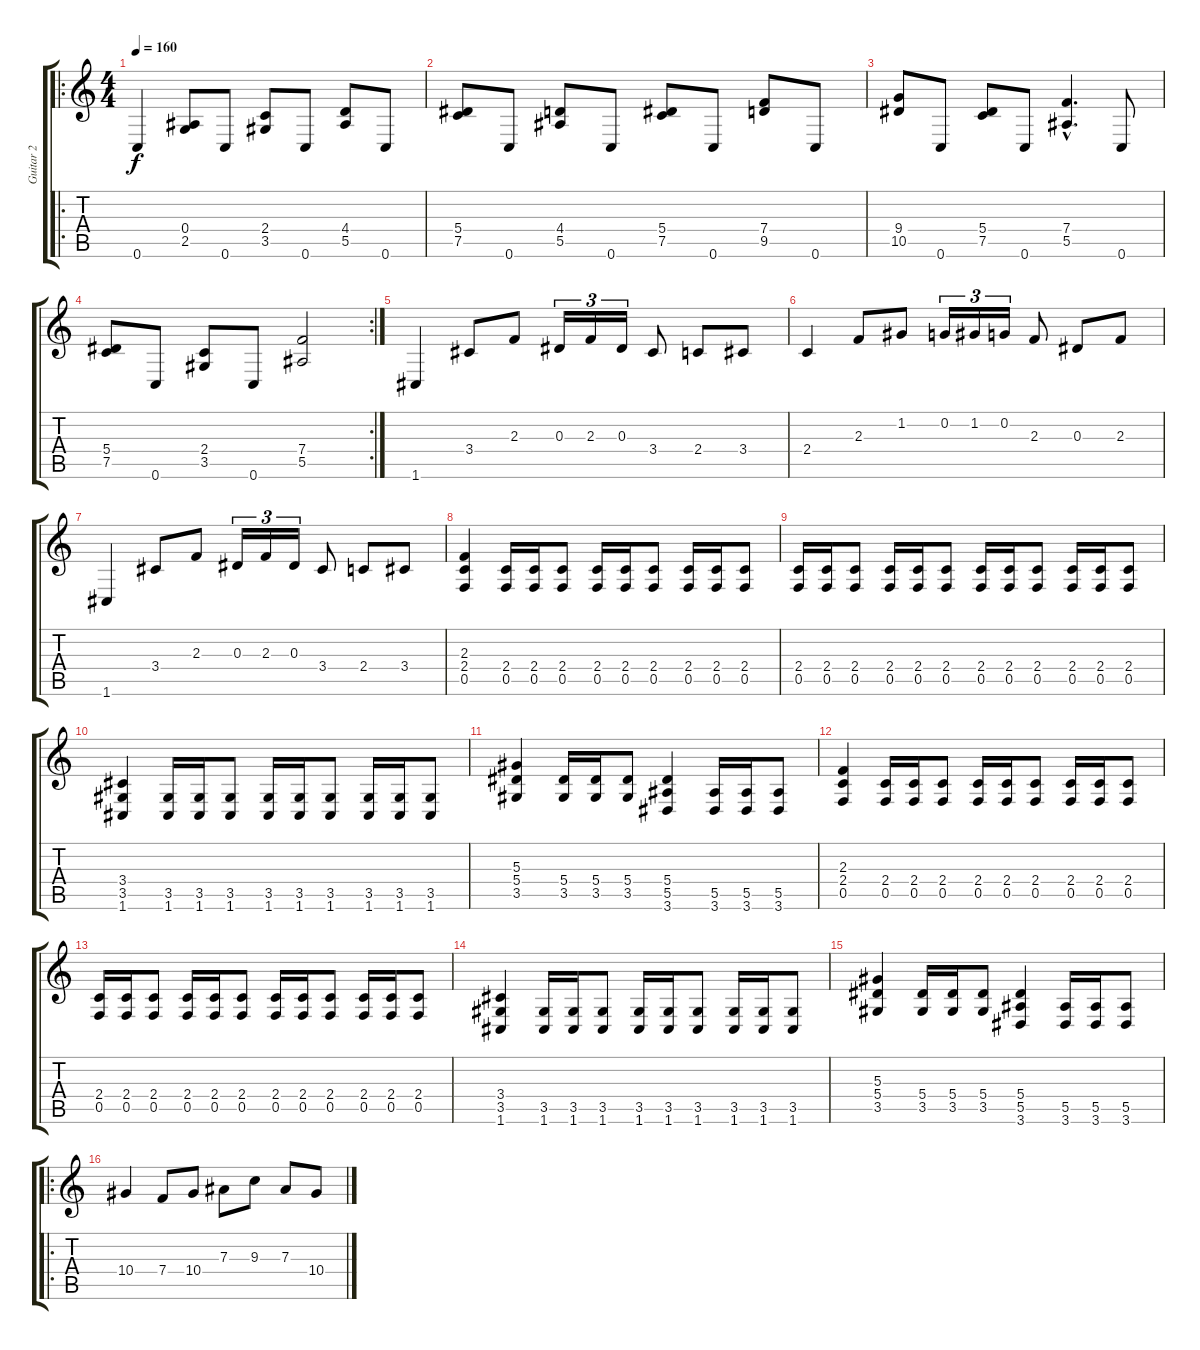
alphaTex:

\track ("Guitar 2" "Guitar 2") {instrument overdrivenguitar}
\staff {score tabs}
\tuning (C4 G3 Eb3 Bb2 F2 C2) {hide}
\ro
\ts (4 4)
\tempo 160
\clef g2
\ks c
0.6.4{dy f} (0.4 2.5).8 0.6.8 (2.4 3.5).8 0.6.8 (4.4 5.5).8 0.6.8 |
(5.4 7.5).8 0.6.8 (4.4 5.5).8 0.6.8 (5.4 7.5).8 0.6.8 (7.4 9.5).8 0.6.8 |
(9.4 10.5).8 0.6.8 (5.4 7.5).8 0.6.8 (7.4{hac} 5.5{hac}).4{d} 0.6.8 |
\rc 2
(5.4 7.5).8 0.6.8 (2.4 3.5).8 0.6.8 (7.4 5.5).2 |
1.6.4 3.4.8 2.3.8 0.3.16{tu (3 2)} 2.3.16{tu (3 2)} 0.3.16{tu (3 2)} 3.4.8 2.4.8 3.4.8 |
2.4.4 2.3.8 1.2.8 0.2.16{tu (3 2)} 1.2.16{tu (3 2)} 0.2.16{tu (3 2)} 2.3.8 0.3.8 2.3.8 |
1.6.4 3.4.8 2.3.8 0.3.16{tu (3 2)} 2.3.16{tu (3 2)} 0.3.16{tu (3 2)} 3.4.8 2.4.8 3.4.8 |
(2.3 2.4 0.5).4{balance 8} (2.4 0.5).16 (2.4 0.5).16 (2.4 0.5).8 (2.4 0.5).16 (2.4 0.5).16 (2.4 0.5).8 (2.4 0.5).16 (2.4 0.5).16 (2.4 0.5).8 |
(2.4 0.5).16 (2.4 0.5).16 (2.4 0.5).8 (2.4 0.5).16 (2.4 0.5).16 (2.4 0.5).8 (2.4 0.5).16 (2.4 0.5).16 (2.4 0.5).8 (2.4 0.5).16 (2.4 0.5).16 (2.4 0.5).8 |
(3.4 3.5 1.6).4 (3.5 1.6).16 (3.5 1.6).16 (3.5 1.6).8 (3.5 1.6).16 (3.5 1.6).16 (3.5 1.6).8 (3.5 1.6).16 (3.5 1.6).16 (3.5 1.6).8 |
(5.3 5.4 3.5).4 (5.4 3.5).16 (5.4 3.5).16 (5.4 3.5).8 (5.4 5.5 3.6).4 (5.5 3.6).16 (5.5 3.6).16 (5.5 3.6).8 |
(2.3 2.4 0.5).4 (2.4 0.5).16 (2.4 0.5).16 (2.4 0.5).8 (2.4 0.5).16 (2.4 0.5).16 (2.4 0.5).8 (2.4 0.5).16 (2.4 0.5).16 (2.4 0.5).8 |
(2.4 0.5).16 (2.4 0.5).16 (2.4 0.5).8 (2.4 0.5).16 (2.4 0.5).16 (2.4 0.5).8 (2.4 0.5).16 (2.4 0.5).16 (2.4 0.5).8 (2.4 0.5).16 (2.4 0.5).16 (2.4 0.5).8 |
(3.4 3.5 1.6).4 (3.5 1.6).16 (3.5 1.6).16 (3.5 1.6).8 (3.5 1.6).16 (3.5 1.6).16 (3.5 1.6).8 (3.5 1.6).16 (3.5 1.6).16 (3.5 1.6).8 |
(5.3 5.4 3.5).4 (5.4 3.5).16 (5.4 3.5).16 (5.4 3.5).8 (5.4 5.5 3.6).4 (5.5 3.6).16 (5.5 3.6).16 (5.5 3.6).8 |
\ro
10.4.4{balance 4} 7.4.8 10.4.8 7.3.8 9.3.8 7.3.8 10.4.8
